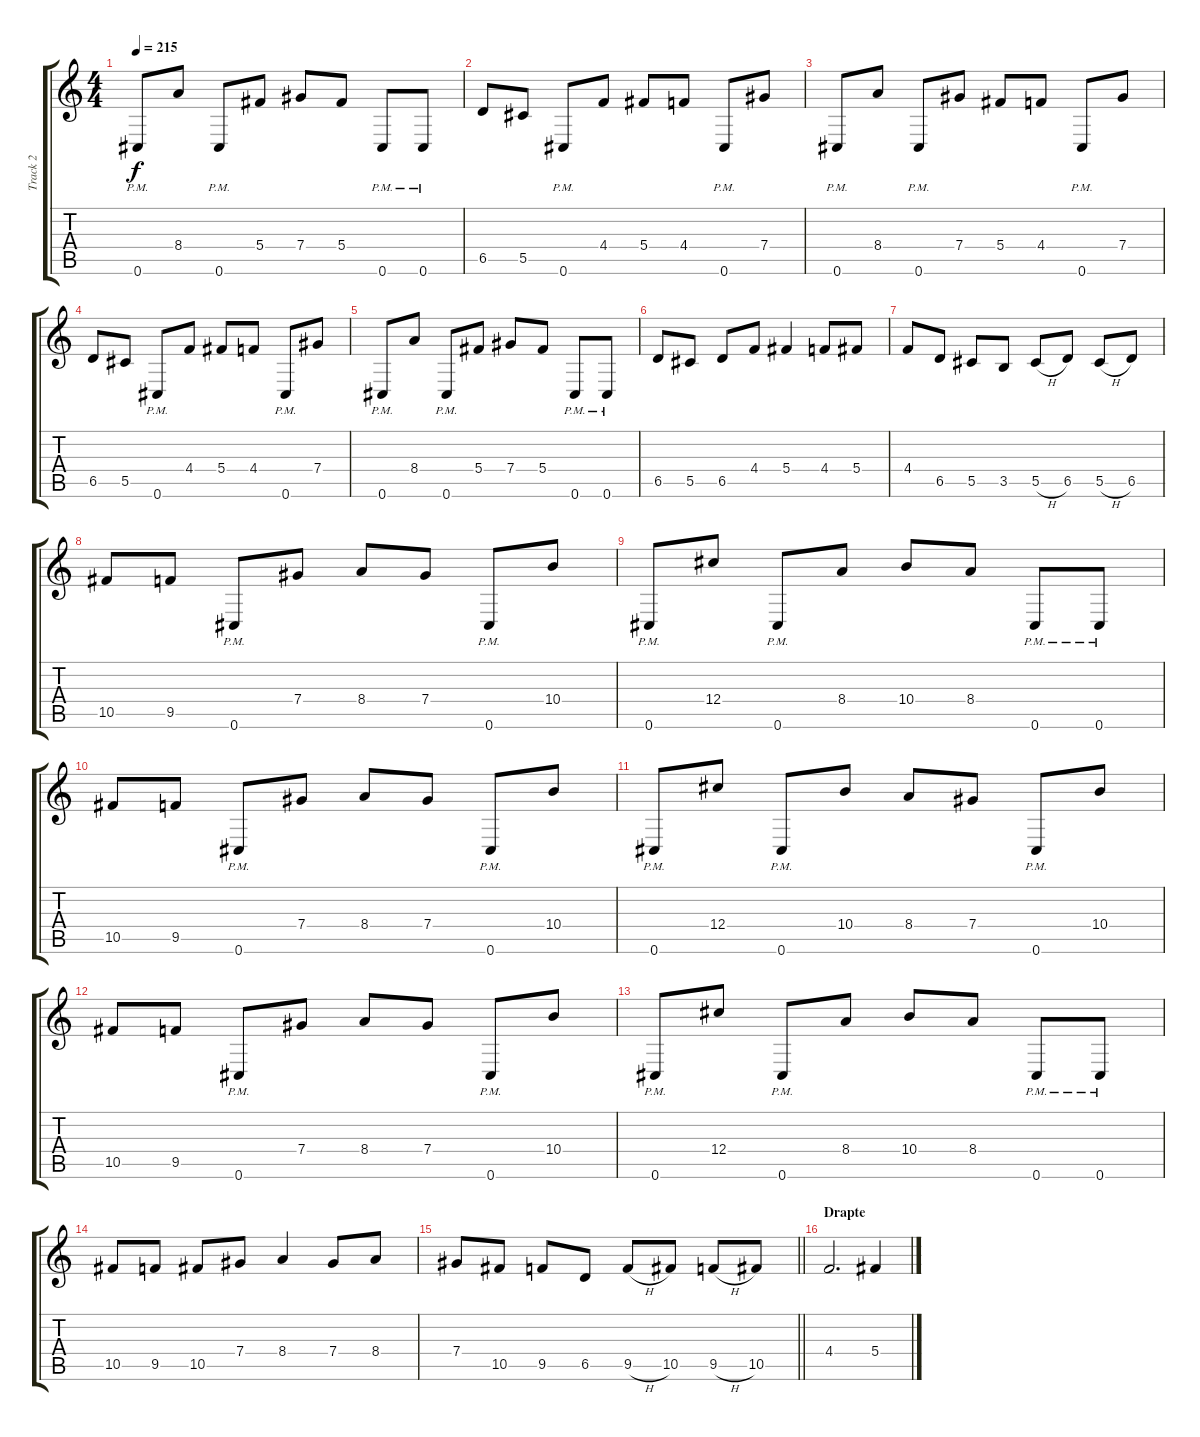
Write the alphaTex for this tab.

\track ("Track 2" "Track 2") {instrument distortionguitar}
\staff {score tabs}
\tuning (Eb4 Bb3 Gb3 Db3 Ab2 Db2) {hide}
\ts (4 4)
\tempo 215
\clef g2
\ks c
0.6{pm}.8{dy f} 8.4.8 0.6{pm}.8 5.4.8 7.4.8 5.4.8 0.6{pm}.8 0.6{pm}.8 |
6.5.8 5.5.8 0.6{pm}.8 4.4.8 5.4.8 4.4.8 0.6{pm}.8 7.4.8 |
0.6{pm}.8 8.4.8 0.6{pm}.8 7.4.8 5.4.8 4.4.8 0.6{pm}.8 7.4.8 |
6.5.8 5.5.8 0.6{pm}.8 4.4.8 5.4.8 4.4.8 0.6{pm}.8 7.4.8 |
0.6{pm}.8 8.4.8 0.6{pm}.8 5.4.8 7.4.8 5.4.8 0.6{pm}.8 0.6{pm}.8 |
6.5.8 5.5.8 6.5.8 4.4.8 5.4.4 4.4.8 5.4.8 |
4.4.8 6.5.8 5.5.8 3.5.8 5.5{h}.8 6.5.8 5.5{h}.8 6.5.8 |
10.5.8 9.5.8 0.6{pm}.8 7.4.8 8.4.8 7.4.8 0.6{pm}.8 10.4.8 |
0.6{pm}.8 12.4.8 0.6{pm}.8 8.4.8 10.4.8 8.4.8 0.6{pm}.8 0.6{pm}.8 |
10.5.8 9.5.8 0.6{pm}.8 7.4.8 8.4.8 7.4.8 0.6{pm}.8 10.4.8 |
0.6{pm}.8 12.4.8 0.6{pm}.8 10.4.8 8.4.8 7.4.8 0.6{pm}.8 10.4.8 |
10.5.8 9.5.8 0.6{pm}.8 7.4.8 8.4.8 7.4.8 0.6{pm}.8 10.4.8 |
0.6{pm}.8 12.4.8 0.6{pm}.8 8.4.8 10.4.8 8.4.8 0.6{pm}.8 0.6{pm}.8 |
10.5.8 9.5.8 10.5.8 7.4.8 8.4.4 7.4.8 8.4.8 |
\barLineRight lightlight
7.4.8 10.5.8 9.5.8 6.5.8 9.5{h}.8 10.5.8 9.5{h}.8 10.5.8 |
\section ("" "Drapte")
4.4.2{d} 5.4.4
